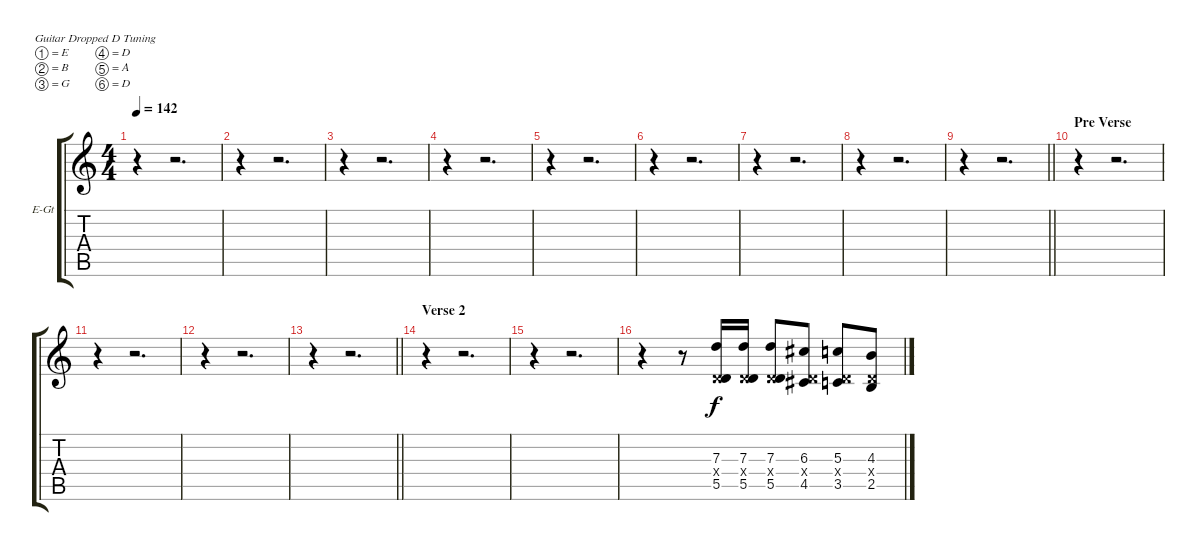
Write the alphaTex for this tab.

\bracketExtendMode groupsimilarinstruments
\firstSystemTrackNameOrientation horizontal
\otherSystemsTrackNameOrientation horizontal
\track ("Electric Guitar 4" "E-Gt") {instrument distortionguitar}
\staff {score tabs}
\tuning (E4 B3 G3 D3 A2 D2)
\ts (4 4)
\tempo 142
\clef g2
\ks c
r.4{dy f} r.2{d} |
r.4 r.2{d} |
r.4 r.2{d} |
r.4 r.2{d} |
r.4 r.2{d} |
r.4 r.2{d} |
r.4 r.2{d} |
r.4 r.2{d} |
\barLineRight lightlight
r.4 r.2{d} |
\section ("" "Pre Verse")
r.4 r.2{d} |
r.4 r.2{d} |
r.4 r.2{d} |
\barLineRight lightlight
r.4 r.2{d} |
\section ("" "Verse 2")
r.4 r.2{d} |
r.4 r.2{d} |
r.4 r.8 (7.3 0.4{x} 5.5).16 (7.3 0.4{x} 5.5).16 (7.3 0.4{x} 5.5).8 (6.3 0.4{x} 4.5).8 (5.3 0.4{x} 3.5).8 (4.3 0.4{x} 2.5).8
